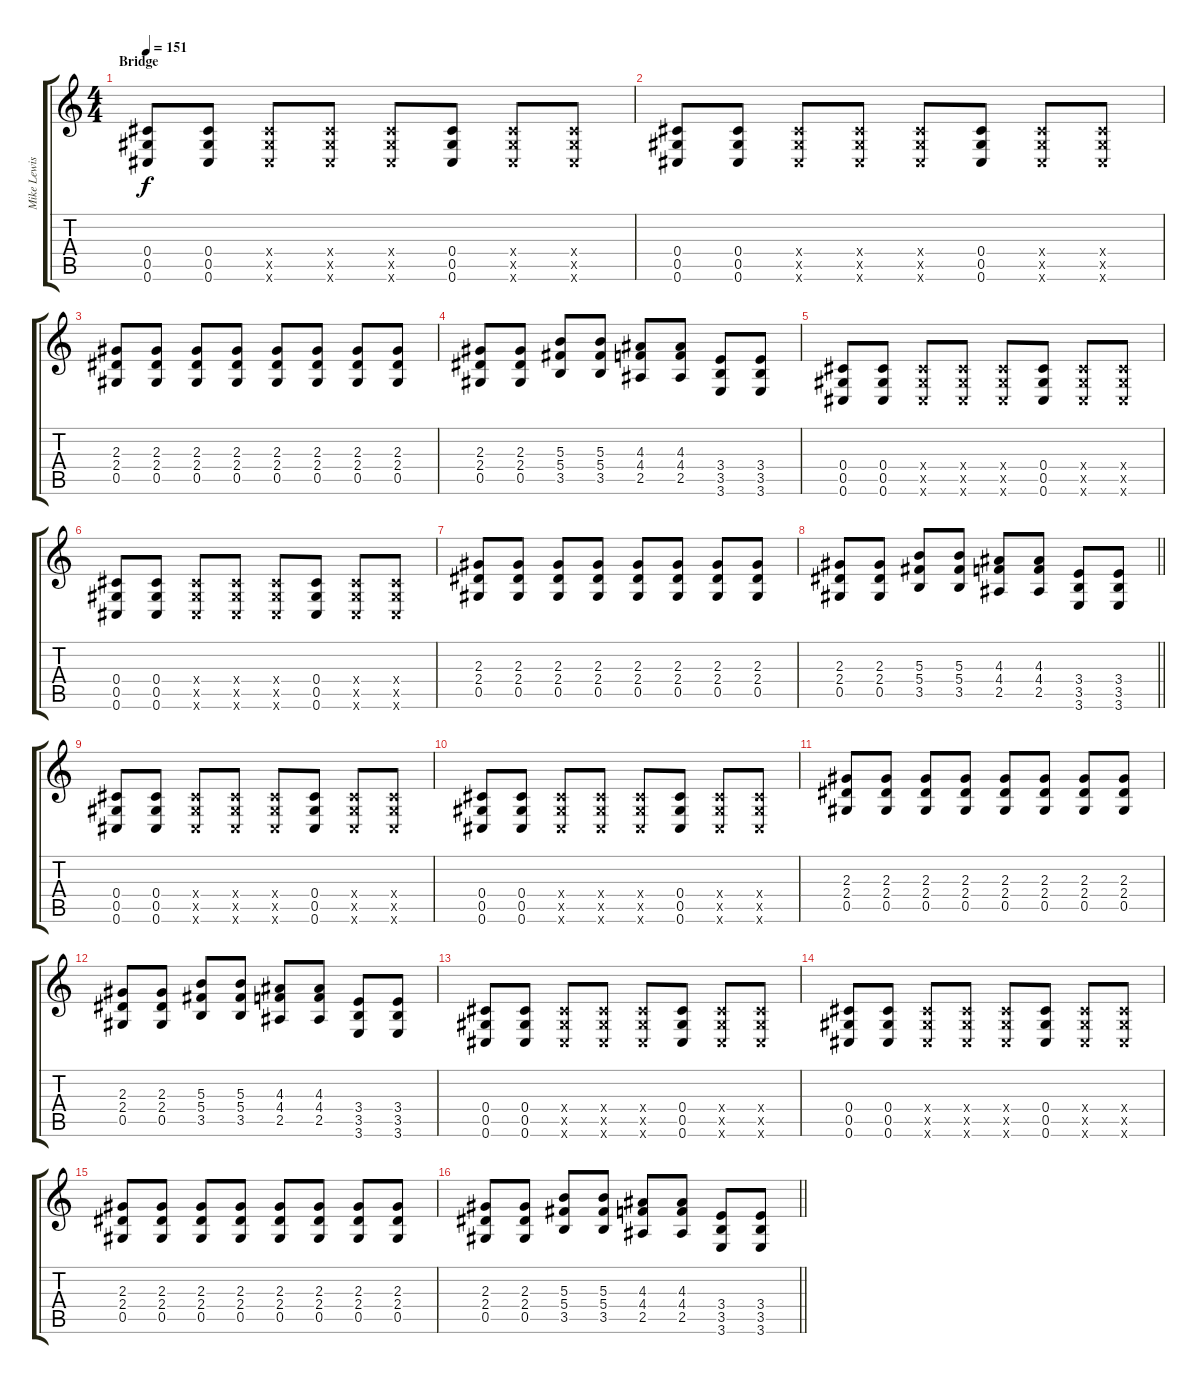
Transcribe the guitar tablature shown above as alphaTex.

\track ("Mike Lewis [Rhythm Guitar L]" "Mike Lewis") {instrument overdrivenguitar}
\staff {score tabs}
\tuning (Eb4 Bb3 Gb3 Db3 Ab2 Db2) {hide}
\ts (4 4)
\section ("" "Bridge")
\tempo 151
\clef g2
\ks c
(0.4 0.5 0.6).8{dy f} (0.4 0.5 0.6).8 (0.4{x} 0.5{x} 0.6{x}).8 (0.4{x} 0.5{x} 0.6{x}).8 (0.4{x} 0.5{x} 0.6{x}).8 (0.4 0.5 0.6).8 (0.4{x} 0.5{x} 0.6{x}).8 (0.4{x} 0.5{x} 0.6{x}).8 |
(0.4 0.5 0.6).8 (0.4 0.5 0.6).8 (0.4{x} 0.5{x} 0.6{x}).8 (0.4{x} 0.5{x} 0.6{x}).8 (0.4{x} 0.5{x} 0.6{x}).8 (0.4 0.5 0.6).8 (0.4{x} 0.5{x} 0.6{x}).8 (0.4{x} 0.5{x} 0.6{x}).8 |
(2.3 2.4 0.5).8 (2.3 2.4 0.5).8 (2.3 2.4 0.5).8 (2.3 2.4 0.5).8 (2.3 2.4 0.5).8 (2.3 2.4 0.5).8 (2.3 2.4 0.5).8 (2.3 2.4 0.5).8 |
(2.3 2.4 0.5).8 (2.3 2.4 0.5).8 (5.3 5.4 3.5).8 (5.3 5.4 3.5).8 (4.3 4.4 2.5).8 (4.3 4.4 2.5).8 (3.4 3.5 3.6).8 (3.4 3.5 3.6).8 |
(0.4 0.5 0.6).8 (0.4 0.5 0.6).8 (0.4{x} 0.5{x} 0.6{x}).8 (0.4{x} 0.5{x} 0.6{x}).8 (0.4{x} 0.5{x} 0.6{x}).8 (0.4 0.5 0.6).8 (0.4{x} 0.5{x} 0.6{x}).8 (0.4{x} 0.5{x} 0.6{x}).8 |
(0.4 0.5 0.6).8 (0.4 0.5 0.6).8 (0.4{x} 0.5{x} 0.6{x}).8 (0.4{x} 0.5{x} 0.6{x}).8 (0.4{x} 0.5{x} 0.6{x}).8 (0.4 0.5 0.6).8 (0.4{x} 0.5{x} 0.6{x}).8 (0.4{x} 0.5{x} 0.6{x}).8 |
(2.3 2.4 0.5).8 (2.3 2.4 0.5).8 (2.3 2.4 0.5).8 (2.3 2.4 0.5).8 (2.3 2.4 0.5).8 (2.3 2.4 0.5).8 (2.3 2.4 0.5).8 (2.3 2.4 0.5).8 |
\barLineRight lightlight
(2.3 2.4 0.5).8 (2.3 2.4 0.5).8 (5.3 5.4 3.5).8 (5.3 5.4 3.5).8 (4.3 4.4 2.5).8 (4.3 4.4 2.5).8 (3.4 3.5 3.6).8 (3.4 3.5 3.6).8 |
(0.4 0.5 0.6).8 (0.4 0.5 0.6).8 (0.4{x} 0.5{x} 0.6{x}).8 (0.4{x} 0.5{x} 0.6{x}).8 (0.4{x} 0.5{x} 0.6{x}).8 (0.4 0.5 0.6).8 (0.4{x} 0.5{x} 0.6{x}).8 (0.4{x} 0.5{x} 0.6{x}).8 |
(0.4 0.5 0.6).8 (0.4 0.5 0.6).8 (0.4{x} 0.5{x} 0.6{x}).8 (0.4{x} 0.5{x} 0.6{x}).8 (0.4{x} 0.5{x} 0.6{x}).8 (0.4 0.5 0.6).8 (0.4{x} 0.5{x} 0.6{x}).8 (0.4{x} 0.5{x} 0.6{x}).8 |
(2.3 2.4 0.5).8 (2.3 2.4 0.5).8 (2.3 2.4 0.5).8 (2.3 2.4 0.5).8 (2.3 2.4 0.5).8 (2.3 2.4 0.5).8 (2.3 2.4 0.5).8 (2.3 2.4 0.5).8 |
(2.3 2.4 0.5).8 (2.3 2.4 0.5).8 (5.3 5.4 3.5).8 (5.3 5.4 3.5).8 (4.3 4.4 2.5).8 (4.3 4.4 2.5).8 (3.4 3.5 3.6).8 (3.4 3.5 3.6).8 |
(0.4 0.5 0.6).8 (0.4 0.5 0.6).8 (0.4{x} 0.5{x} 0.6{x}).8 (0.4{x} 0.5{x} 0.6{x}).8 (0.4{x} 0.5{x} 0.6{x}).8 (0.4 0.5 0.6).8 (0.4{x} 0.5{x} 0.6{x}).8 (0.4{x} 0.5{x} 0.6{x}).8 |
(0.4 0.5 0.6).8 (0.4 0.5 0.6).8 (0.4{x} 0.5{x} 0.6{x}).8 (0.4{x} 0.5{x} 0.6{x}).8 (0.4{x} 0.5{x} 0.6{x}).8 (0.4 0.5 0.6).8 (0.4{x} 0.5{x} 0.6{x}).8 (0.4{x} 0.5{x} 0.6{x}).8 |
(2.3 2.4 0.5).8 (2.3 2.4 0.5).8 (2.3 2.4 0.5).8 (2.3 2.4 0.5).8 (2.3 2.4 0.5).8 (2.3 2.4 0.5).8 (2.3 2.4 0.5).8 (2.3 2.4 0.5).8 |
\barLineRight lightlight
(2.3 2.4 0.5).8 (2.3 2.4 0.5).8 (5.3 5.4 3.5).8 (5.3 5.4 3.5).8 (4.3 4.4 2.5).8 (4.3 4.4 2.5).8 (3.4 3.5 3.6).8 (3.4 3.5 3.6).8
